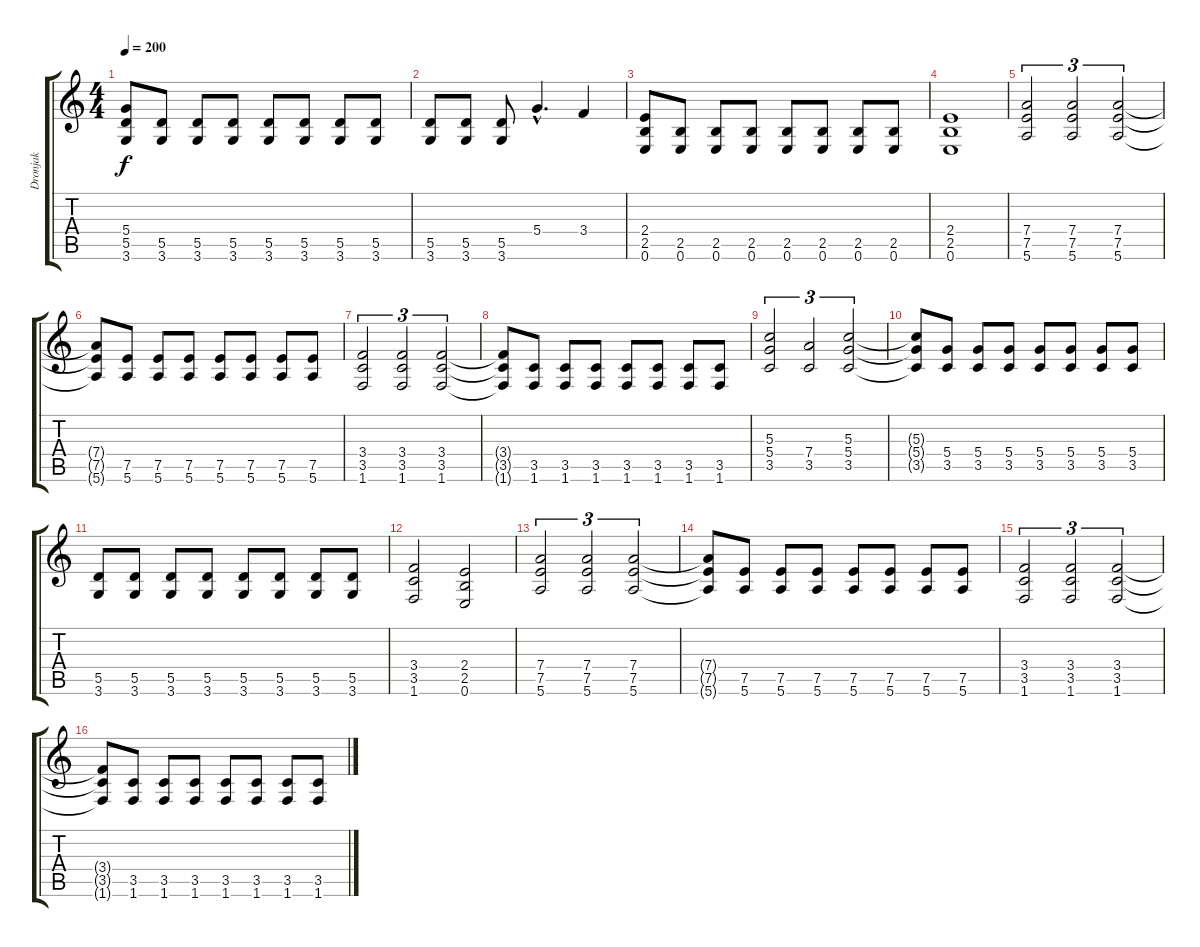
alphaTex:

\track ("Dronjak" "Dronjak") {instrument distortionguitar}
\staff {score tabs}
\tuning (E4 B3 G3 D3 A2 E2) {hide}
\ts (4 4)
\tempo 200
\clef g2
\ks c
(5.4 5.5 3.6).8{dy f} (5.5 3.6).8 (5.5 3.6).8 (5.5 3.6).8 (5.5 3.6).8 (5.5 3.6).8 (5.5 3.6).8 (5.5 3.6).8 |
(5.5 3.6).8 (5.5 3.6).8 (5.5 3.6).8 5.4{hac}.4{d} 3.4.4 |
(2.4 2.5 0.6).8 (2.5 0.6).8 (2.5 0.6).8 (2.5 0.6).8 (2.5 0.6).8 (2.5 0.6).8 (2.5 0.6).8 (2.5 0.6).8 |
(2.4 2.5 0.6).1 |
(7.4 7.5 5.6).2{tu (3 2)} (7.4 7.5 5.6).2{tu (3 2)} (7.4 7.5 5.6).2{tu (3 2)} |
(7.4{t} 7.5{t} 5.6{t}).8 (7.5 5.6).8 (7.5 5.6).8 (7.5 5.6).8 (7.5 5.6).8 (7.5 5.6).8 (7.5 5.6).8 (7.5 5.6).8 |
(3.4 3.5 1.6).2{tu (3 2)} (3.4 3.5 1.6).2{tu (3 2)} (3.4 3.5 1.6).2{tu (3 2)} |
(3.4{t} 3.5{t} 1.6{t}).8 (3.5 1.6).8 (3.5 1.6).8 (3.5 1.6).8 (3.5 1.6).8 (3.5 1.6).8 (3.5 1.6).8 (3.5 1.6).8 |
(5.3 5.4 3.5).2{tu (3 2)} (7.4 3.5).2{tu (3 2)} (5.3 5.4 3.5).2{tu (3 2)} |
(5.3{t} 5.4{t} 3.5{t}).8 (5.4 3.5).8 (5.4 3.5).8 (5.4 3.5).8 (5.4 3.5).8 (5.4 3.5).8 (5.4 3.5).8 (5.4 3.5).8 |
(5.5 3.6).8 (5.5 3.6).8 (5.5 3.6).8 (5.5 3.6).8 (5.5 3.6).8 (5.5 3.6).8 (5.5 3.6).8 (5.5 3.6).8 |
(3.4 3.5 1.6).2 (2.4 2.5 0.6).2 |
(7.4 7.5 5.6).2{tu (3 2)} (7.4 7.5 5.6).2{tu (3 2)} (7.4 7.5 5.6).2{tu (3 2)} |
(7.4{t} 7.5{t} 5.6{t}).8 (7.5 5.6).8 (7.5 5.6).8 (7.5 5.6).8 (7.5 5.6).8 (7.5 5.6).8 (7.5 5.6).8 (7.5 5.6).8 |
(3.4 3.5 1.6).2{tu (3 2)} (3.4 3.5 1.6).2{tu (3 2)} (3.4 3.5 1.6).2{tu (3 2)} |
(3.4{t} 3.5{t} 1.6{t}).8 (3.5 1.6).8 (3.5 1.6).8 (3.5 1.6).8 (3.5 1.6).8 (3.5 1.6).8 (3.5 1.6).8 (3.5 1.6).8
